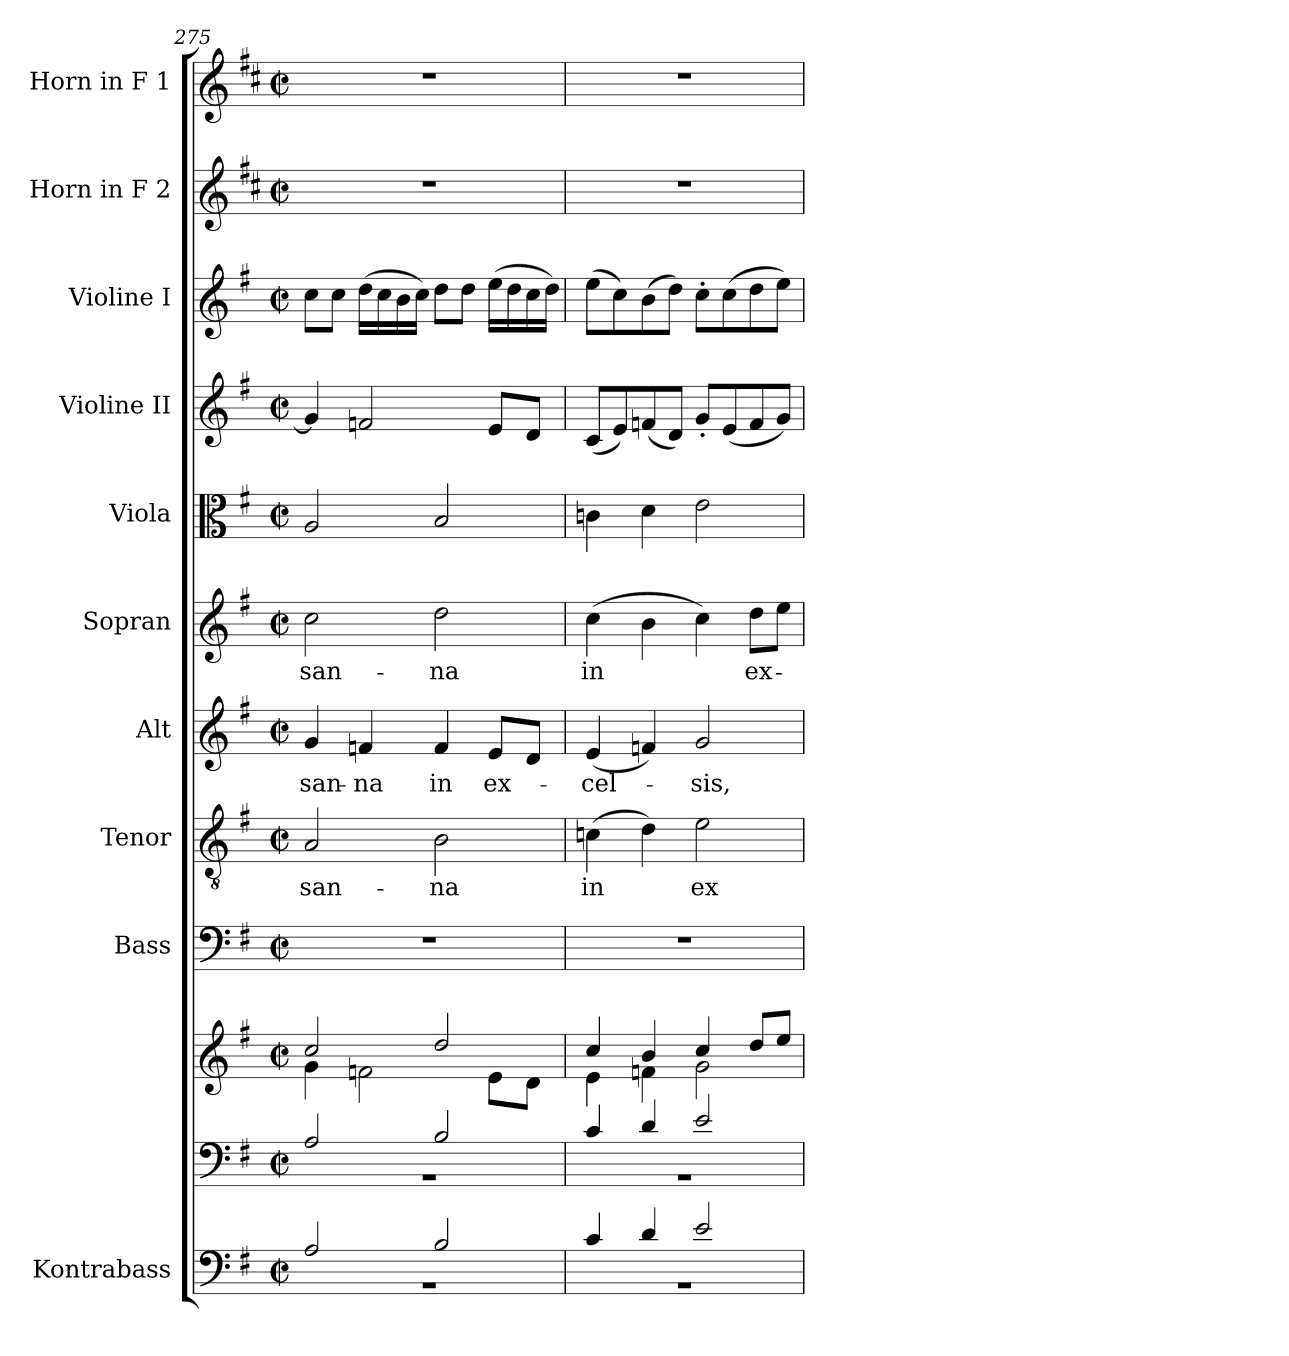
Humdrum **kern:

**kern	**kern	**kern	**kern	**kern	**text	**kern	**text	**kern	**text	**kern	**kern	**kern	**kern	**kern
*part11	*part10	*part10	*part9	*part8	*part8	*part7	*part7	*part6	*part6	*part5	*part4	*part3	*part2	*part1
*staff12	*staff11	*staff10	*staff9	*staff8	*staff8	*staff7	*staff7	*staff6	*staff6	*staff5	*staff4	*staff3	*staff2	*staff1
*I"Kontrabass	*	*	*I"Bass	*I"Tenor	*	*I"Alt	*	*I"Sopran	*	*I"Viola	*I"Violine II	*I"Violine I	*I"Horn in F 2	*I"Horn in F 1
*I'Kb.	*	*	*I'B.	*I'T.	*	*I'A.	*	*I'S.	*	*I'Vla.	*I'Vl. II	*I'Vl. I	*	*
*clefF4	*clefF4	*clefG2	*clefF4	*clefGv2	*	*clefG2	*	*clefG2	*	*clefC3	*clefG2	*clefG2	*clefG2	*clefG2
*ITrd7c12	*	*	*	*	*	*	*	*	*	*	*	*	*ITrd4c7	*ITrd4c7
*k[f#]	*k[f#]	*k[f#]	*k[f#]	*k[f#]	*	*k[f#]	*	*k[f#]	*	*k[f#]	*k[f#]	*k[f#]	*k[f#]	*k[f#]
*G:	*G:	*G:	*G:	*G:	*	*G:	*	*G:	*	*G:	*G:	*G:	*G:	*G:
*M2/2	*M2/2	*M2/2	*M2/2	*M2/2	*	*M2/2	*	*M2/2	*	*M2/2	*M2/2	*M2/2	*M2/2	*M2/2
*met(c|)	*met(c|)	*met(c|)	*met(c|)	*met(c|)	*	*met(c|)	*	*met(c|)	*	*met(c|)	*met(c|)	*met(c|)	*met(c|)	*met(c|)
=275	=275	=275	=275	=275	=275	=275	=275	=275	=275	=275	=275	=275	=275	=275
*^	*^	*^	*	*	*	*	*	*	*	*	*	*	*	*
!	!	!	!	!	!	!	!	!LO:LY:b	!	!LO:LY:b	!	!LO:LY:b	!	!	!	!	!
2AA/	1rBB	2A/	1rBB	2cc/	4g\	1r	2A/	-san-	4g/	-san-	2cc\	-san-	2A/	4g/]	8cc\L	1r	1r
.	.	.	.	.	.	.	.	.	.	.	.	.	.	.	8cc\J	.	.
!	!	!	!	!	!	!	!	!	!	!LO:LY:b	!	!	!	!	!	!	!
.	.	.	.	.	2fn\	.	.	.	4fn/	-na	.	.	.	2fn/	(>16dd\LL	.	.
.	.	.	.	.	.	.	.	.	.	.	.	.	.	.	16cc\	.	.
.	.	.	.	.	.	.	.	.	.	.	.	.	.	.	16b\	.	.
.	.	.	.	.	.	.	.	.	.	.	.	.	.	.	16cc\JJ)	.	.
!	!	!	!	!	!	!	!	!LO:LY:b	!	!LO:LY:b	!	!LO:LY:b	!	!	!	!	!
2BB/	.	2B/	.	2dd/	.	.	2B\	-na	4f/	in	2dd\	-na	2B/	.	8dd\L	.	.
.	.	.	.	.	.	.	.	.	.	.	.	.	.	.	8dd\J	.	.
!	!	!	!	!	!	!	!	!	!	!LO:LY:b	!	!	!	!	!	!	!
.	.	.	.	.	8e\L	.	.	.	8e/L	ex-	.	.	.	8e/L	(>16ee\LL	.	.
.	.	.	.	.	.	.	.	.	.	.	.	.	.	.	16dd\	.	.
.	.	.	.	.	8d\J	.	.	.	8d/J	.	.	.	.	8d/J	16cc\	.	.
.	.	.	.	.	.	.	.	.	.	.	.	.	.	.	16dd\JJ)	.	.
=276	=276	=276	=276	=276	=276	=276	=276	=276	=276	=276	=276	=276	=276	=276	=276	=276	=276
!	!	!	!	!	!	!	!	!LO:LY:b	!	!LO:LY:b	!	!LO:LY:b	!	!	!	!	!
4C/	1rBB	4c/	1rBB	4cc/	4e\	1r	(>4cn\	in	(<4e/	-cel-	(>4cc\	in	4cn\	(<8c/L	(>8ee\L	1r	1r
.	.	.	.	.	.	.	.	.	.	.	.	.	.	8e/)	8cc\)	.	.
4D/	.	4d/	.	4b/	4fn\	.	4d\)	.	4fn/)	.	4b\	.	4d\	(<8fn/	(>8b\	.	.
.	.	.	.	.	.	.	.	.	.	.	.	.	.	8d/J)	8dd\J)	.	.
!	!	!	!	!	!	!	!	!LO:LY:b	!	!LO:LY:b	!	!	!	!	!	!	!
2E/	.	2e/	.	4cc/	2g\	.	2e\	ex-	2g/	-sis,	4cc\)	.	2e\	8g'</L	8cc'>\L	.	.
.	.	.	.	.	.	.	.	.	.	.	.	.	.	(<8e/	(>8cc\	.	.
!	!	!	!	!	!	!	!	!	!	!	!	!LO:LY:b	!	!	!	!	!
.	.	.	.	8dd/L	.	.	.	.	.	.	8dd\L	ex-	.	8f/	8dd\	.	.
.	.	.	.	8ee/J	.	.	.	.	.	.	8ee\J	.	.	8g/J)	8ee\J)	.	.
*v	*v	*	*	*	*	*	*	*	*	*	*	*	*	*	*	*	*
*	*v	*v	*	*	*	*	*	*	*	*	*	*	*	*	*	*
*	*	*v	*v	*	*	*	*	*	*	*	*	*	*	*	*
=	=	=	=	=	=	=	=	=	=	=	=	=	=	=
*-	*-	*-	*-	*-	*-	*-	*-	*-	*-	*-	*-	*-	*-	*-
